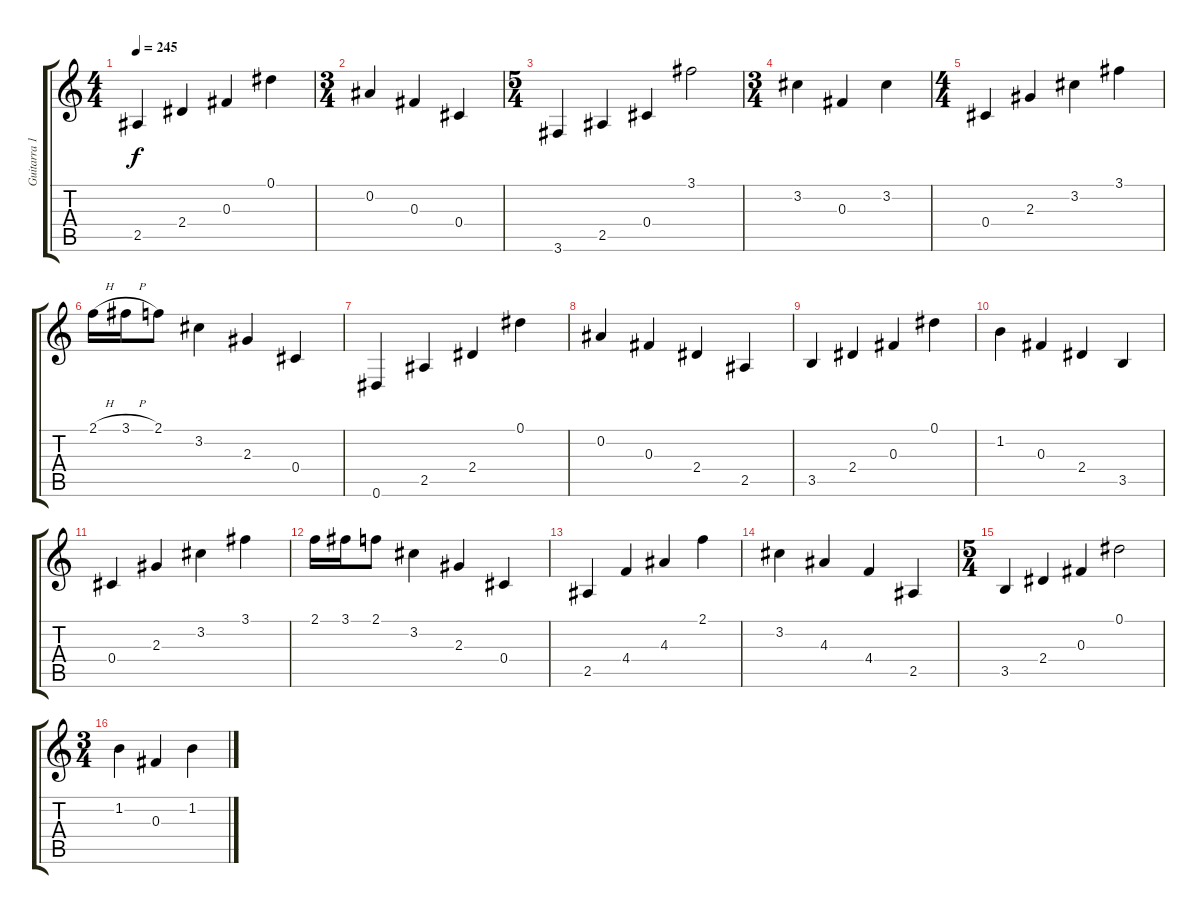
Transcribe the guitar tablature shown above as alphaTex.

\track ("Guitarra 1" "Guitarra 1") {instrument acousticguitarsteel}
\staff {score tabs}
\tuning (Eb4 Bb3 Gb3 Db3 Ab2 Eb2) {hide}
\ts (4 4)
\tempo 245
\clef g2
\ks c
2.5.4{dy f} 2.4.4 0.3.4 0.1.4 |
\ts (3 4)
0.2.4 0.3.4 0.4.4 |
\ts (5 4)
3.6.4 2.5.4 0.4.4 3.1.2 |
\ts (3 4)
3.2.4 0.3.4 3.2.4 |
\ts (4 4)
0.4.4 2.3.4 3.2.4 3.1.4 |
2.1{h}.16 3.1{h}.16 2.1.8 3.2.4 2.3.4 0.4.4 |
0.6.4 2.5.4 2.4.4 0.1.4 |
0.2.4 0.3.4 2.4.4 2.5.4 |
3.5.4 2.4.4 0.3.4 0.1.4 |
1.2.4 0.3.4 2.4.4 3.5.4 |
0.4.4 2.3.4 3.2.4 3.1.4 |
2.1.16 3.1.16 2.1.8 3.2.4 2.3.4 0.4.4 |
2.5.4 4.4.4 4.3.4 2.1.4 |
3.2.4 4.3.4 4.4.4 2.5.4 |
\ts (5 4)
3.5.4 2.4.4 0.3.4 0.1.2 |
\ts (3 4)
1.2.4 0.3.4 1.2.4
